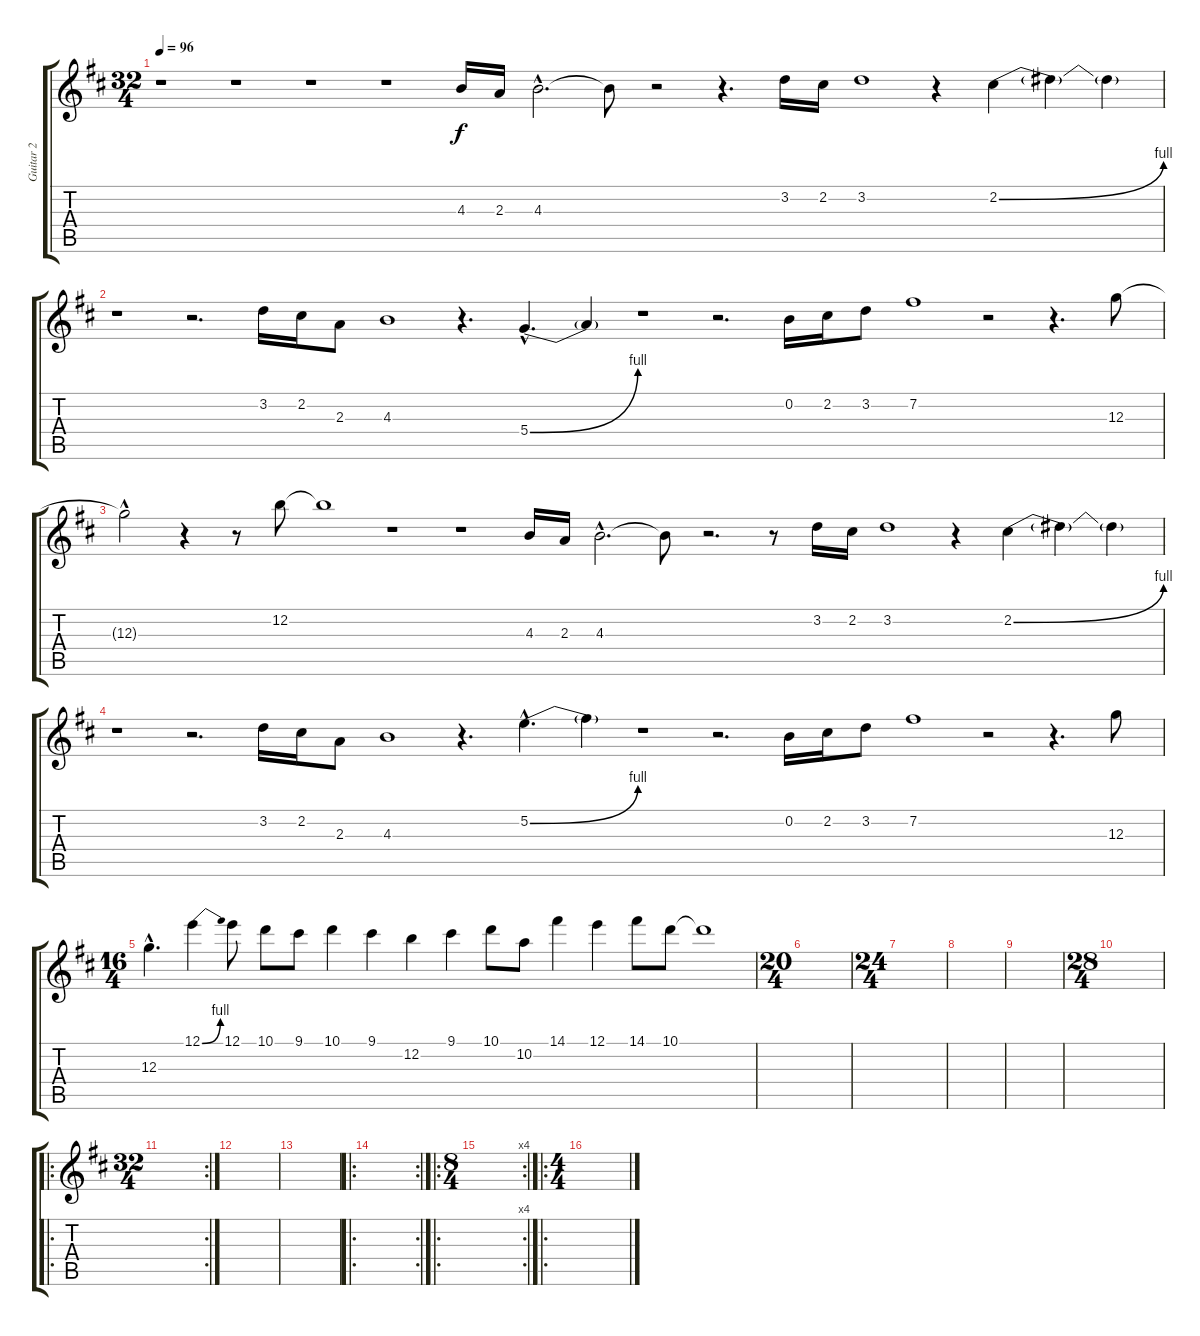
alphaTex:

\track ("Guitar 2" "Guitar 2") {instrument electricguitarclean}
\staff {score tabs}
\tuning (E4 B3 G3 D3 A2 E2) {hide}
\ts (32 4)
\tempo 96
\clef g2
\ks d
r.1{dy f instrument electricguitarclean} r.1 r.1 r.1 4.3.16 2.3.16 4.3{hac}.2{d} 4.3{t}.8 r.2 r.4{d} 3.2.16 2.2.16 3.2.1 r.4 2.2{be (bend 0 0 60 4)}.4 2.2{t}.4 2.2{t}.4 |
r.1 r.2{d} 3.2.16 2.2.16 2.3.8 4.3.1 r.4{d} 5.4{be (bend 0 0 60 4) hac}.4{d} 5.4{t}.4 r.1 r.2{d} 0.2.16 2.2.16 3.2.8 7.2.1 r.2 r.4{d} 12.3.8 |
12.3{hac t}.2 r.4 r.8 12.2.8 12.2{t}.1 r.1 r.1 4.3.16 2.3.16 4.3{hac}.2{d} 4.3{t}.8 r.2{d} r.8 3.2.16 2.2.16 3.2.1 r.4 2.2{be (bend 0 0 60 4)}.4 2.2{t}.4 2.2{t}.4 |
r.1 r.2{d} 3.2.16 2.2.16 2.3.8 4.3.1 r.4{d} 5.2{be (bend 0 0 60 4) hac}.4{d} 5.2{t}.4 r.1 r.2{d} 0.2.16 2.2.16 3.2.8 7.2.1 r.2 r.4{d} 12.3.8 |
\ts (16 4)
12.3{hac}.4{d} 12.1{be (bend 0 0 60 4)}.4 12.1.8 10.1.8 9.1.8 10.1.4 9.1.4 12.2.4 9.1.4 10.1.8 10.2.8 14.1.4 12.1.4 14.1.8 10.1.8 10.1{t}.1 |
\ts (20 4)
|
\ts (24 4)
|
|
|
\ts (28 4)
|
\ro
\rc 2
\ts (32 4)
|
|
|
\ro
\rc 2
|
\ro
\rc 4
\ts (8 4)
|
\ro
\ts (4 4)
